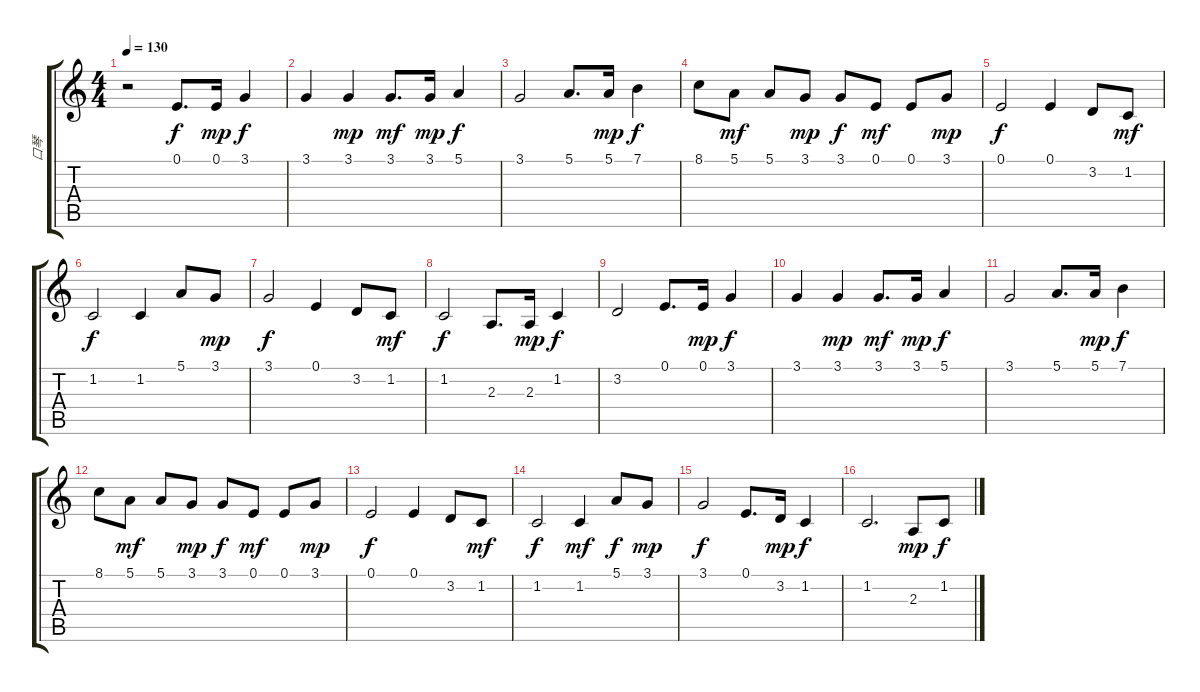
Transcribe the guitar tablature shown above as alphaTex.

\track ("口琴" "口琴") {instrument harmonica}
\staff {score tabs}
\tuning (E4 B3 G3 D3 A2 E2) {hide}
\ts (4 4)
\tempo 130
\clef g2
\ks c
r.2{dy f} 0.1.8{d} 0.1.16{dy mp} 3.1.4{dy f} |
3.1.4 3.1.4{dy mp} 3.1.8{d dy mf} 3.1.16{dy mp} 5.1.4{dy f} |
3.1.2 5.1.8{d} 5.1.16{dy mp} 7.1.4{dy f} |
8.1.8 5.1.8{dy mf} 5.1.8 3.1.8{dy mp} 3.1.8{dy f} 0.1.8{dy mf} 0.1.8 3.1.8{txt "" dy mp} |
0.1.2{dy f} 0.1.4 3.2.8 1.2.8{dy mf} |
1.2.2{dy f} 1.2.4 5.1.8 3.1.8{dy mp} |
3.1.2{dy f} 0.1.4 3.2.8 1.2.8{dy mf} |
1.2.2{dy f} 2.3.8{d} 2.3.16{dy mp} 1.2.4{dy f} |
3.2.2 0.1.8{d} 0.1.16{dy mp} 3.1.4{dy f} |
3.1.4 3.1.4{dy mp} 3.1.8{d dy mf} 3.1.16{dy mp} 5.1.4{dy f} |
3.1.2 5.1.8{d} 5.1.16{dy mp} 7.1.4{dy f} |
8.1.8 5.1.8{dy mf} 5.1.8 3.1.8{dy mp} 3.1.8{dy f} 0.1.8{dy mf} 0.1.8 3.1.8{dy mp} |
0.1.2{dy f} 0.1.4 3.2.8 1.2.8{dy mf} |
1.2.2{dy f} 1.2.4{dy mf} 5.1.8{dy f} 3.1.8{dy mp} |
3.1.2{dy f} 0.1.8{d} 3.2.16{dy mp} 1.2.4{dy f} |
1.2.2{d} 2.3.8{dy mp} 1.2.8{dy f}
